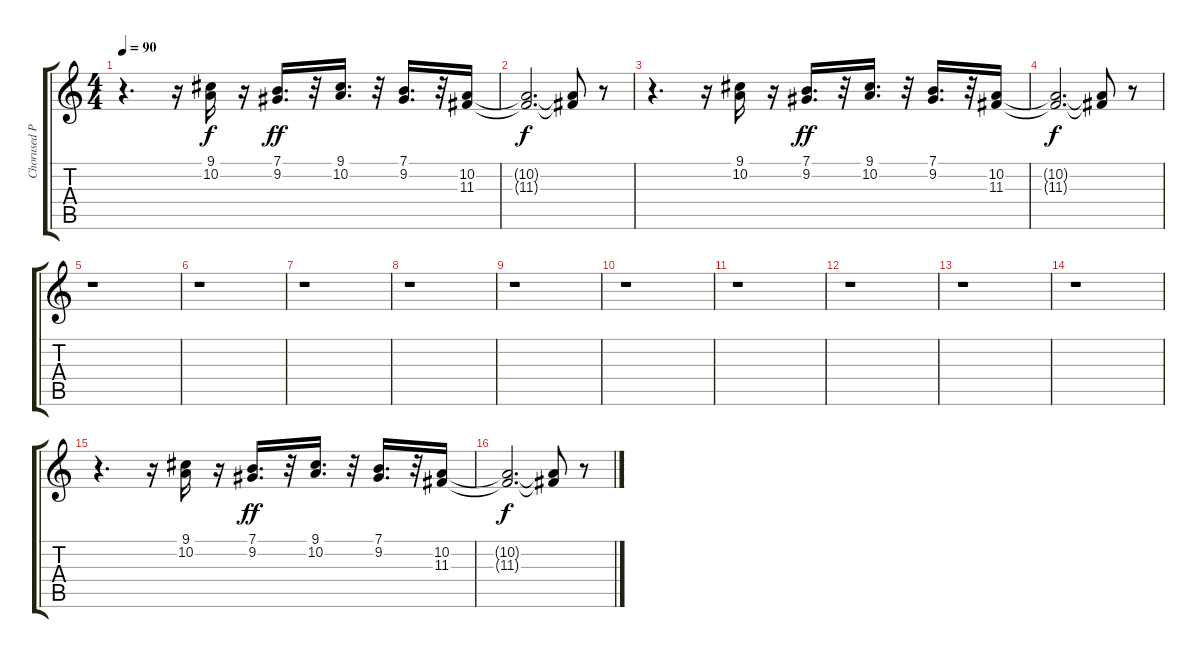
\track ("Chorused Piano" "Chorused P") {instrument electricpiano2}
\staff {score tabs}
\tuning (E4 B3 G3 D3 A2 E2) {hide}
\ts (4 4)
\tempo 90
\clef g2
\ks c
r.4{d dy f} r.16 (9.1 10.2).16 r.16 (7.1 9.2).16{d dy ff} r.32 (9.1 10.2).16{d} r.32 (7.1 9.2).16{d} r.32 (10.2 11.3).16 |
(10.2{t} 11.3{t}).2{d dy f} (10.2{t} 11.3{t}).8 r.8 |
r.4{d} r.16 (9.1 10.2).16 r.16 (7.1 9.2).16{d dy ff} r.32 (9.1 10.2).16{d} r.32 (7.1 9.2).16{d} r.32 (10.2 11.3).16 |
(10.2{t} 11.3{t}).2{d dy f} (10.2{t} 11.3{t}).8 r.8 |
r.1 |
r.1 |
r.1 |
r.1 |
r.1 |
r.1 |
r.1 |
r.1 |
r.1 |
r.1 |
r.4{d} r.16 (9.1 10.2).16 r.16 (7.1 9.2).16{d dy ff} r.32 (9.1 10.2).16{d} r.32 (7.1 9.2).16{d} r.32 (10.2 11.3).16 |
(10.2{t} 11.3{t}).2{d dy f} (10.2{t} 11.3{t}).8 r.8
